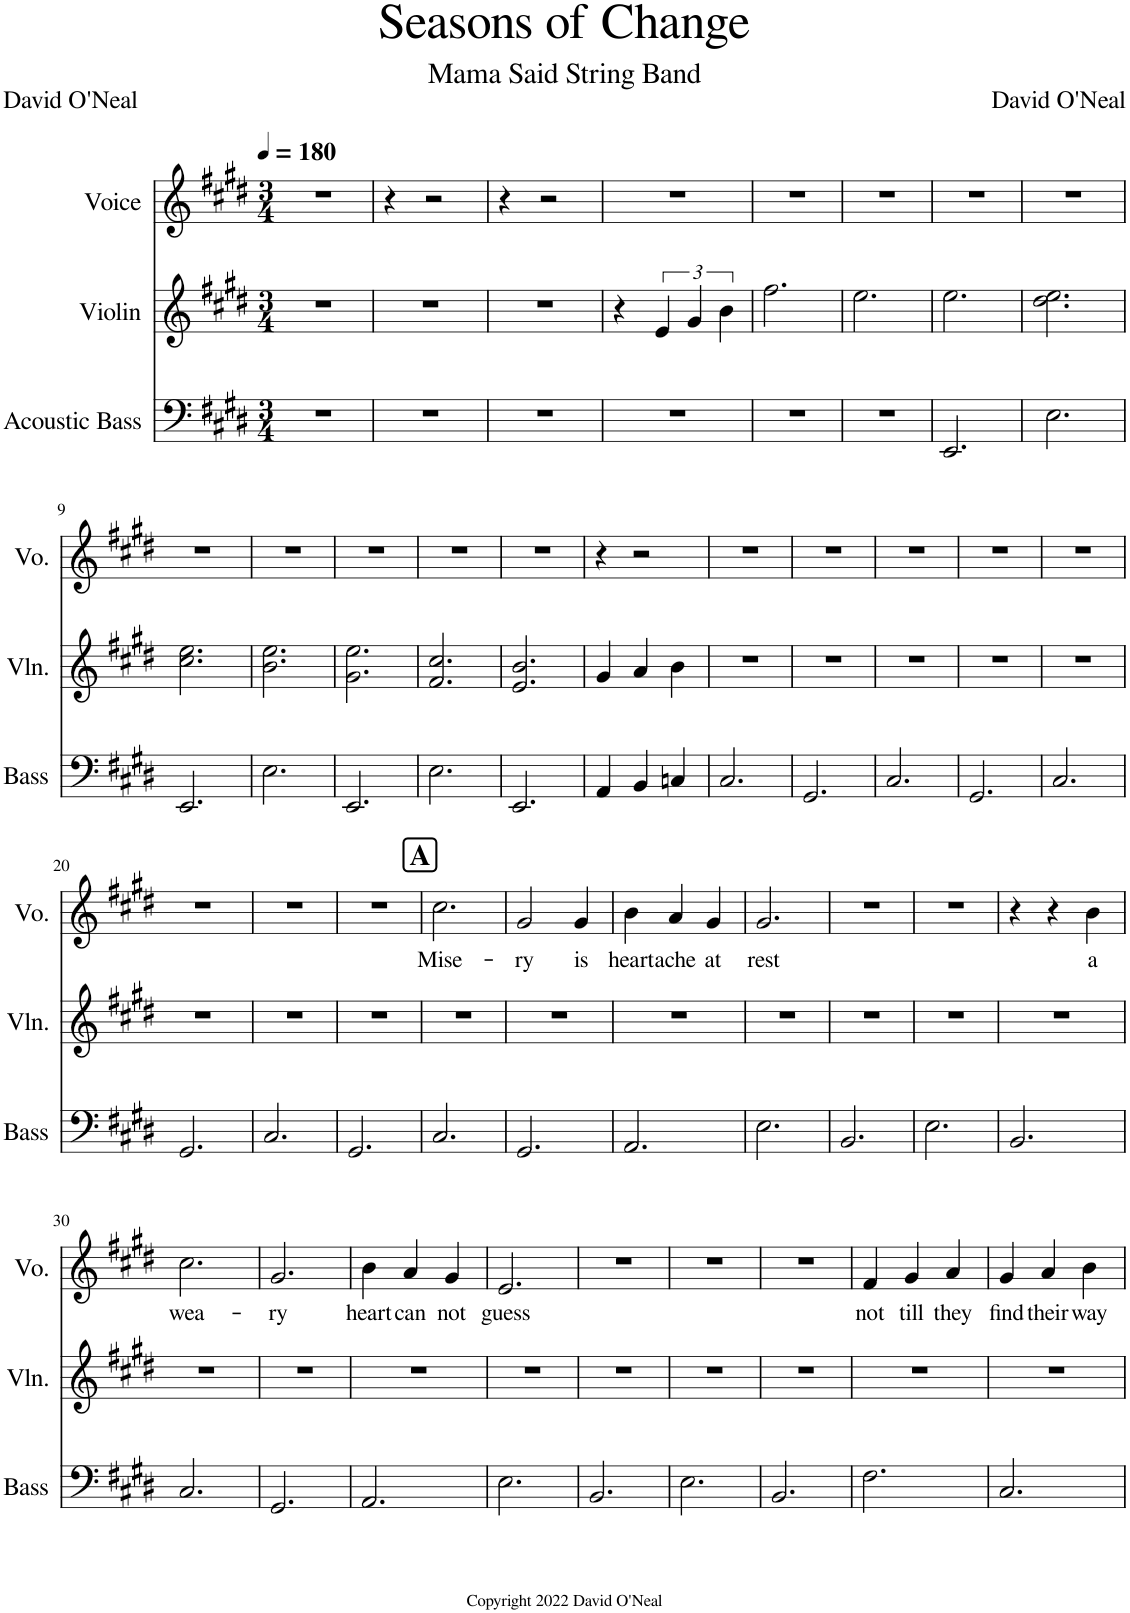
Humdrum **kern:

**kern	**kern	**kern	**text
*part3	*part2	*part1	*part1
*staff3	*staff2	*staff1	*staff1
*I"Acoustic Bass	*I"Violin	*I"Voice	*
*I'Bass	*I'Vln.	*I'Vo.	*
*clefF4	*clefG2	*clefG2	*
*Trd7c12	*	*	*
*k[f#c#g#d#]	*k[f#c#g#d#]	*k[f#c#g#d#]	*
*M3/4	*M3/4	*M3/4	*
*MM180	*MM180	*MM180	*
=1	=1	=1	=1
2.r	2.r	2.r	.
=2	=2	=2	=2
2.r	2.r	4r	.
.	.	2r	.
=3	=3	=3	=3
2.r	2.r	4r	.
.	.	2r	.
=4	=4	=4	=4
2.r	4r	2.r	.
.	6e/	.	.
.	6g#/	.	.
.	6b\	.	.
=5	=5	=5	=5
2.r	2.ff#\	2.r	.
=6	=6	=6	=6
2.r	2.ee\	2.r	.
=7	=7	=7	=7
2.EE/	2.ee\	2.r	.
=8	=8	=8	=8
2.E\	2.dd#\ 2.ee\	2.r	.
!!LO:LB:g=z
=9	=9	=9	=9
2.EE/	2.cc#\ 2.ee\	2.r	.
=10	=10	=10	=10
2.E\	2.b\ 2.ee\	2.r	.
=11	=11	=11	=11
2.EE/	2.g#\ 2.ee\	2.r	.
=12	=12	=12	=12
2.E\	2.f#/ 2.cc#/	2.r	.
=13	=13	=13	=13
2.EE/	2.e/ 2.b/	2.r	.
=14	=14	=14	=14
4AA/	4g#/	4r	.
4BB/	4a/	2r	.
4Cn/	4b\	.	.
=15	=15	=15	=15
2.C#/	2.r	2.r	.
=16	=16	=16	=16
2.GG#/	2.r	2.r	.
=17	=17	=17	=17
2.C#/	2.r	2.r	.
=18	=18	=18	=18
2.GG#/	2.r	2.r	.
=19	=19	=19	=19
2.C#/	2.r	2.r	.
!!LO:LB:g=z
=20	=20	=20	=20
2.GG#/	2.r	2.r	.
=21	=21	=21	=21
2.C#/	2.r	2.r	.
=22	=22	=22	=22
2.GG#/	2.r	2.r	.
!!LO:REH:place=s1:a:B:cj:fs=14:t=A
=23	=23	=23	=23
!	!	!	!LO:LY:b
2.C#/	2.r	2.cc#\	Mise-
=24	=24	=24	=24
!	!	!	!LO:LY:b
2.GG#/	2.r	2g#/	-ry
!	!	!	!LO:LY:b
.	.	4g#/	is
=25	=25	=25	=25
!	!	!	!LO:LY:b
2.AA/	2.r	4b\	heart
!	!	!	!LO:LY:b
.	.	4a/	ache
!	!	!	!LO:LY:b
.	.	4g#/	at
=26	=26	=26	=26
!	!	!	!LO:LY:b
2.E\	2.r	2.g#/	rest
=27	=27	=27	=27
2.BB/	2.r	2.r	.
=28	=28	=28	=28
2.E\	2.r	2.r	.
=29	=29	=29	=29
2.BB/	2.r	4r	.
.	.	4r	.
!	!	!	!LO:LY:b
.	.	4b\	a
!!LO:LB:g=z
=30	=30	=30	=30
!	!	!	!LO:LY:b
2.C#/	2.r	2.cc#\	wea-
=31	=31	=31	=31
!	!	!	!LO:LY:b
2.GG#/	2.r	2.g#/	-ry
=32	=32	=32	=32
!	!	!	!LO:LY:b
2.AA/	2.r	4b\	heart
!	!	!	!LO:LY:b
.	.	4a/	can
!	!	!	!LO:LY:b
.	.	4g#/	not
=33	=33	=33	=33
!	!	!	!LO:LY:b
2.E\	2.r	2.e/	guess
=34	=34	=34	=34
2.BB/	2.r	2.r	.
=35	=35	=35	=35
2.E\	2.r	2.r	.
=36	=36	=36	=36
2.BB/	2.r	2.r	.
=37	=37	=37	=37
!	!	!	!LO:LY:b
2.F#\	2.r	4f#/	not
!	!	!	!LO:LY:b
.	.	4g#/	till
!	!	!	!LO:LY:b
.	.	4a/	they
=38	=38	=38	=38
!	!	!	!LO:LY:b
2.C#/	2.r	4g#/	find
!	!	!	!LO:LY:b
.	.	4a/	their
!	!	!	!LO:LY:b
.	.	4b\	way
=	=	=	=
*-	*-	*-	*-
